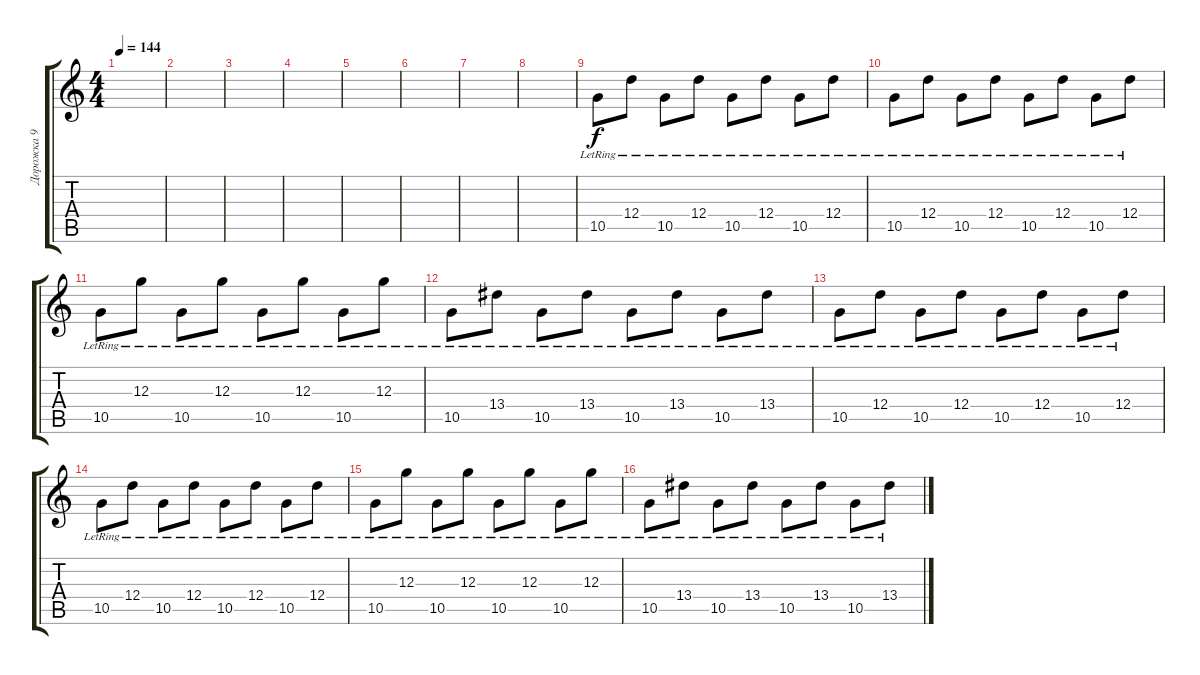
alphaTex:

\track ("Дорожка 9" "Дорожка 9") {instrument electricguitarclean}
\staff {score tabs}
\tuning (E4 B3 G3 D3 A2 E2) {hide}
\ts (4 4)
\tempo 144
\clef g2
\ks c
|
|
|
|
|
|
|
|
10.5{lr}.8 12.4{lr}.8 10.5{lr}.8 12.4{lr}.8 10.5{lr}.8 12.4{lr}.8 10.5{lr}.8 12.4{lr}.8 |
10.5{lr}.8 12.4{lr}.8 10.5{lr}.8 12.4{lr}.8 10.5{lr}.8 12.4{lr}.8 10.5{lr}.8 12.4{lr}.8 |
10.5{lr}.8 12.3{lr}.8 10.5{lr}.8 12.3{lr}.8 10.5{lr}.8 12.3{lr}.8 10.5{lr}.8 12.3{lr}.8 |
10.5{lr}.8 13.4{lr}.8 10.5{lr}.8 13.4{lr}.8 10.5{lr}.8 13.4{lr}.8 10.5{lr}.8 13.4{lr}.8 |
10.5{lr}.8 12.4{lr}.8 10.5{lr}.8 12.4{lr}.8 10.5{lr}.8 12.4{lr}.8 10.5{lr}.8 12.4{lr}.8 |
10.5{lr}.8 12.4{lr}.8 10.5{lr}.8 12.4{lr}.8 10.5{lr}.8 12.4{lr}.8 10.5{lr}.8 12.4{lr}.8 |
10.5{lr}.8 12.3{lr}.8 10.5{lr}.8 12.3{lr}.8 10.5{lr}.8 12.3{lr}.8 10.5{lr}.8 12.3{lr}.8 |
10.5{lr}.8 13.4{lr}.8 10.5{lr}.8 13.4{lr}.8 10.5{lr}.8 13.4{lr}.8 10.5{lr}.8 13.4{lr}.8
